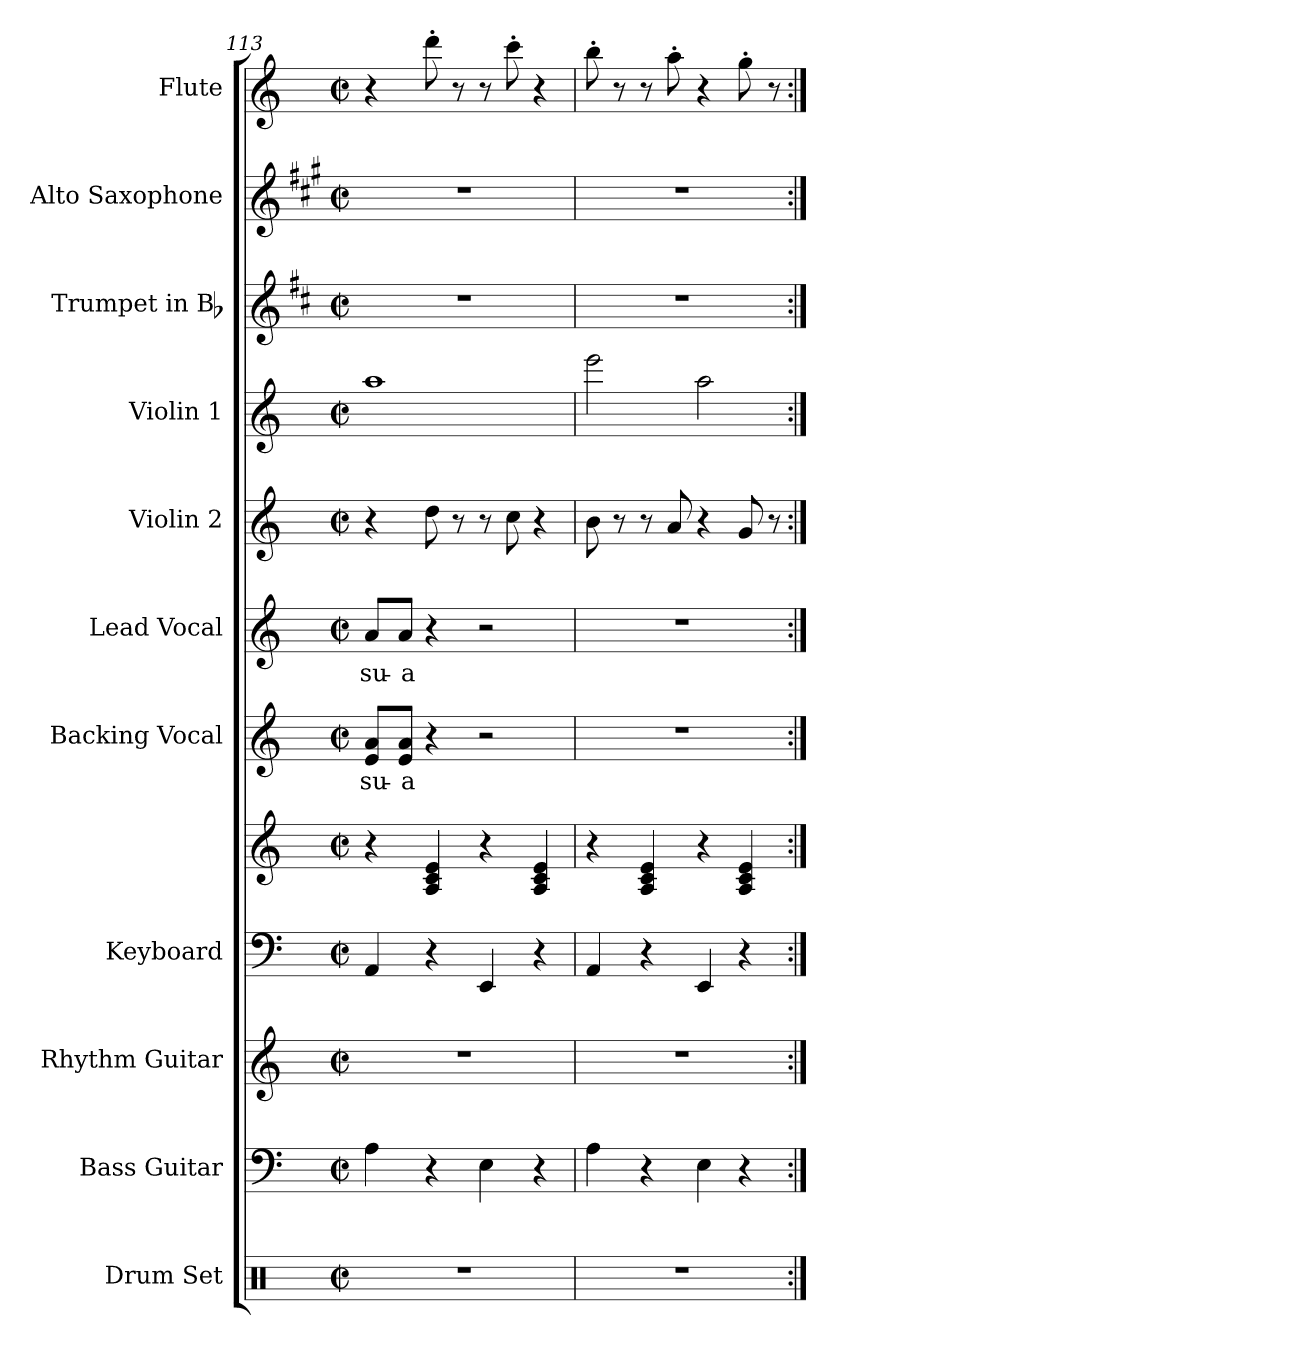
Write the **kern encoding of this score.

**kern	**kern	**kern	**kern	**kern	**kern	**text	**kern	**text	**kern	**kern	**kern	**kern	**kern
*part11	*part10	*part9	*part8	*part8	*part7	*part7	*part6	*part6	*part5	*part4	*part3	*part2	*part1
*staff12	*staff11	*staff10	*staff9	*staff8	*staff7	*staff7	*staff6	*staff6	*staff5	*staff4	*staff3	*staff2	*staff1
*I"Drum Set	*I"Bass Guitar	*I"Rhythm Guitar	*I"Keyboard	*	*I"Backing Vocal	*	*I"Lead Vocal	*	*I"Violin 2	*I"Violin 1	*I"Trumpet in Bb	*I"Alto Saxophone	*I"Flute
*I'Dr.	*I'Bass	*I'Rhy.	*I'Kbd.	*	*	*	*	*	*I'Vln. 2	*I'Vln. 1	*I'Tpt.	*I'Alto Sax.	*I'Fl.
!!LO:PB:g=z
*clefX	*clefF4	*clefG2	*clefF4	*clefG2	*clefG2	*	*clefG2	*	*clefG2	*clefG2	*clefG2	*clefG2	*clefG2
*	*ITrd7c12	*ITrd7c12	*	*	*	*	*	*	*	*	*ITrd1c2	*ITrd5c9	*
*k[]	*k[]	*k[]	*k[]	*k[]	*k[]	*	*k[]	*	*k[]	*k[]	*k[]	*k[]	*k[]
*C:	*C:	*C:	*C:	*C:	*C:	*	*C:	*	*C:	*C:	*C:	*C:	*C:
*M2/2	*M2/2	*M2/2	*M2/2	*M2/2	*M2/2	*	*M2/2	*	*M2/2	*M2/2	*M2/2	*M2/2	*M2/2
*met(c|)	*met(c|)	*met(c|)	*met(c|)	*met(c|)	*met(c|)	*	*met(c|)	*	*met(c|)	*met(c|)	*met(c|)	*met(c|)	*met(c|)
=113	=113	=113	=113	=113	=113	=113	=113	=113	=113	=113	=113	=113	=113
!	!	!	!	!	!	!LO:LY:b:color=#000000	!	!	!	!	!	!	!
!	!	!	!	!	!	!	!	!LO:LY:b:color=#000000	!	!	!	!	!
1r	4AAi\	1r	4AAi/	4r	8ei/ 8aiL	su-	8ai/L	su-	4r	1aai	1r	1r	4r
!	!	!	!	!	!	!LO:LY:b:color=#000000	!	!	!	!	!	!	!
!	!	!	!	!	!	!	!	!LO:LY:b:color=#000000	!	!	!	!	!
.	.	.	.	.	8ei/ 8aiJ	-a	8ai/J	-a	.	.	.	.	.
.	4r	.	4r	4Ai/ 4ci 4ei	4r	.	4r	.	8ddi\	.	.	.	8ddd'i\
.	.	.	.	.	.	.	.	.	8r	.	.	.	8r
.	4EEi\	.	4EEi/	4r	2r	.	2r	.	8r	.	.	.	8r
.	.	.	.	.	.	.	.	.	8cci\	.	.	.	8ccc'i\
.	4r	.	4r	4Ai/ 4ci 4ei	.	.	.	.	4r	.	.	.	4r
=114	=114	=114	=114	=114	=114	=114	=114	=114	=114	=114	=114	=114	=114
1r	4AAi\	1r	4AAi/	4r	1r	.	1r	.	8bi\	2eeei\	1r	1r	8bb'i\
.	.	.	.	.	.	.	.	.	8r	.	.	.	8r
.	4r	.	4r	4Ai/ 4ci 4ei	.	.	.	.	8r	.	.	.	8r
.	.	.	.	.	.	.	.	.	8ai/	.	.	.	8aa'i\
.	4EEi\	.	4EEi/	4r	.	.	.	.	4r	2aai\	.	.	4r
.	4r	.	4r	4Ai/ 4ci 4ei	.	.	.	.	8gi/	.	.	.	8gg'i\
.	.	.	.	.	.	.	.	.	8r	.	.	.	8r
=:|!	=:|!	=:|!	=:|!	=:|!	=:|!	=:|!	=:|!	=:|!	=:|!	=:|!	=:|!	=:|!	=:|!
*-	*-	*-	*-	*-	*-	*-	*-	*-	*-	*-	*-	*-	*-
